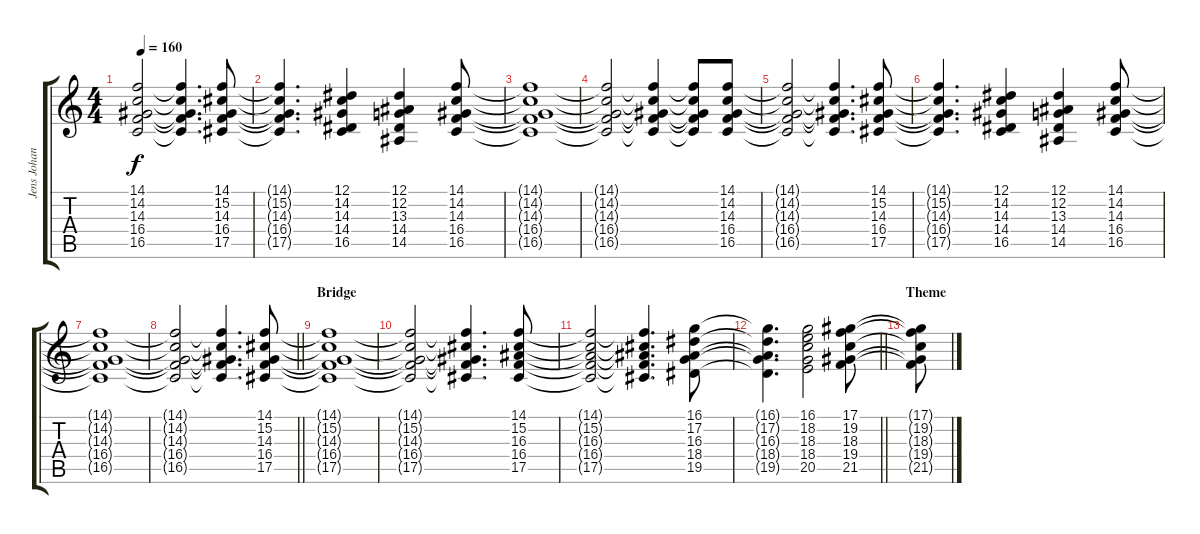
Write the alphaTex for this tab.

\track ("Jens Johansson" "Jens Johan") {instrument stringensemble1}
\staff {score tabs}
\tuning (Eb4 Bb3 Gb3 Db3 Ab2 Eb2) {hide}
\ts (4 4)
\tempo 160
\clef g2
\ks c
(14.1{t} 14.2{t} 14.3{t} 16.4{t} 16.5{t}).2{dy f} (14.1{t} 14.2{t} 14.3{t} 16.4{t} 16.5{t}).4{d} (14.1 15.2 14.3 16.4 17.5).8 |
(14.1{t} 15.2{t} 14.3{t} 16.4{t} 17.5{t}).4{d} (12.1 14.2 14.3 14.4 16.5).4 (12.1 12.2 13.3 14.4 14.5).4 (14.1 14.2 14.3 16.4 16.5).8 |
(14.1{t} 14.2{t} 14.3{t} 16.4{t} 16.5{t}).1 |
(14.1{t} 14.2{t} 14.3{t} 16.4{t} 16.5{t}).2 (14.1{t} 14.2{t} 14.3{t} 16.4{t} 16.5{t}).4 (14.1{t} 14.2{t} 14.3{t} 16.4{t} 16.5{t}).8 (14.1 14.2 14.3 16.4 16.5).8 |
(14.1{t} 14.2{t} 14.3{t} 16.4{t} 16.5{t}).2 (14.1{t} 14.2{t} 14.3{t} 16.4{t} 16.5{t}).4{d} (14.1 15.2 14.3 16.4 17.5).8 |
(14.1{t} 15.2{t} 14.3{t} 16.4{t} 17.5{t}).4{d} (12.1 14.2 14.3 14.4 16.5).4 (12.1 12.2 13.3 14.4 14.5).4 (14.1 14.2 14.3 16.4 16.5).8 |
(14.1{t} 14.2{t} 14.3{t} 16.4{t} 16.5{t}).1 |
\barLineRight lightlight
(14.1{t} 14.2{t} 14.3{t} 16.4{t} 16.5{t}).2 (14.1{t} 14.2{t} 14.3{t} 16.4{t} 16.5{t}).4{d} (14.1 15.2 14.3 16.4 17.5).8 |
\section ("" "Bridge")
(14.1{t} 15.2{t} 14.3{t} 16.4{t} 17.5{t}).1 |
(14.1{t} 15.2{t} 14.3{t} 16.4{t} 17.5{t}).2 (14.1{t} 15.2{t} 14.3{t} 16.4{t} 17.5{t}).4{d} (14.1 15.2 16.3 16.4 17.5).8 |
(14.1{t} 15.2{t} 16.3{t} 16.4{t} 17.5{t}).2 (14.1{t} 15.2{t} 16.3{t} 16.4{t} 17.5{t}).4{d} (16.1 17.2 16.3 18.4 19.5).8 |
\barLineRight lightlight
(16.1{t} 17.2{t} 16.3{t} 18.4{t} 19.5{t}).4{d} (16.1 18.2 18.3 18.4 20.5).2 (17.1 19.2 18.3 19.4 21.5).8 |
\section ("" "Theme")
(17.1{t} 19.2{t} 18.3{t} 19.4{t} 21.5{t}).8
